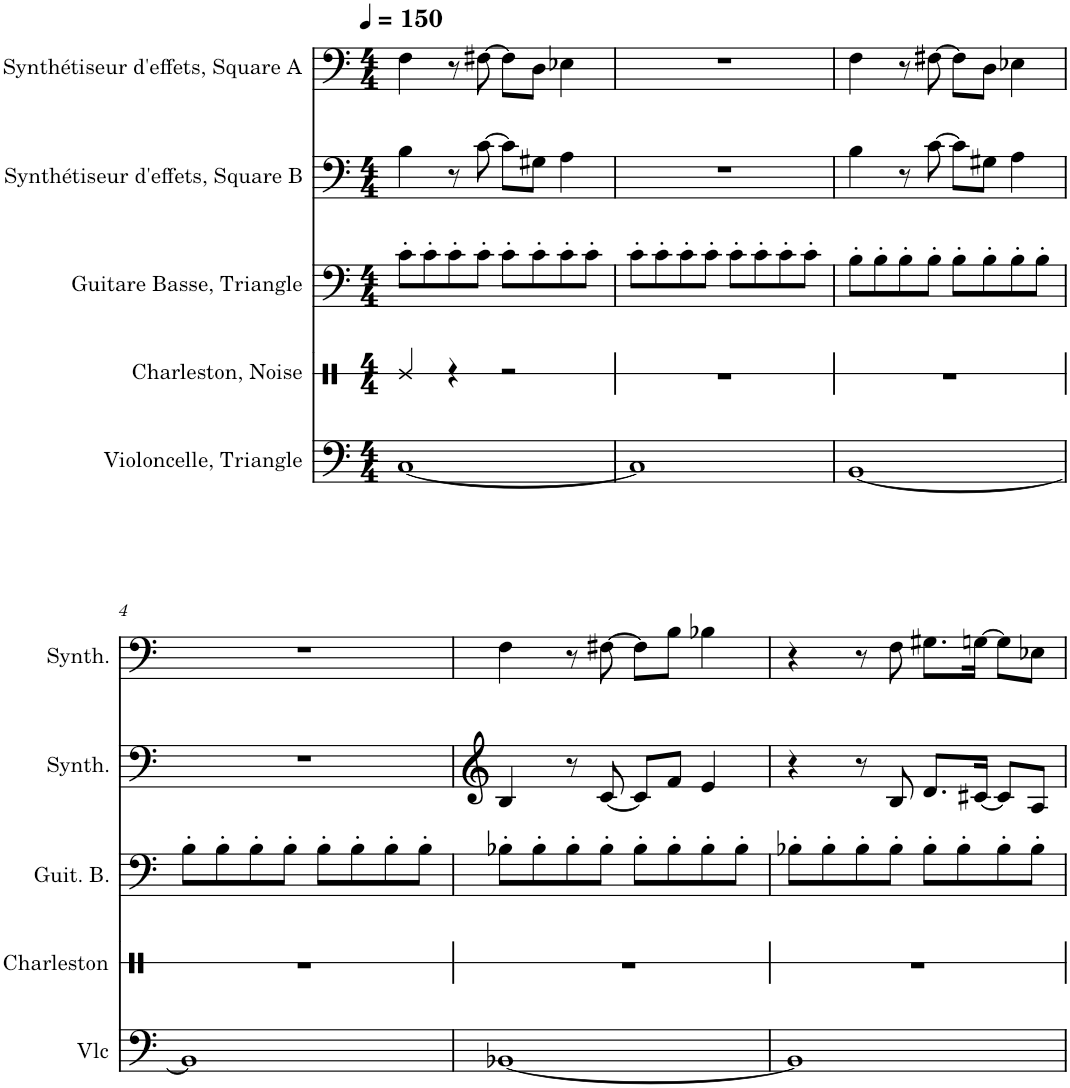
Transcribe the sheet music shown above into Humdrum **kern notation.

**kern	**kern	**kern	**kern	**kern
*part5	*part4	*part3	*part2	*part1
*staff5	*staff4	*staff3	*staff2	*staff1
*I"Violoncelle, Triangle	*I"Charleston, Noise	*I"Guitare Basse, Triangle	*I"Synthétiseur d'effets, Square B	*I"Synthétiseur d'effets, Square A
*I'Vlc	*I'Charleston	*I'Guit. B.	*I'Synth.	*I'Synth.
*	*stria1	*	*	*
*clefF4	*clefX	*clefF4	*clefF4	*clefF4
*	*	*Trd7c12	*	*
*k[]	*k[]	*k[]	*k[]	*k[]
*M4/4	*M4/4	*M4/4	*M4/4	*M4/4
*MM150	*MM150	*MM150	*MM150	*MM150
=1	=1	=1	=1	=1
[1C	4Re/	8c'\L	4B\	4F\
.	.	8c'\	.	.
.	4r	8c'\	8r	8r
.	.	8c'\J	[8c\	[8F#X\
.	2r	8c'\L	8c\L]	8F#\L]
.	.	8c'\	8G#X\J	8D\J
.	.	8c'\	4A\	4E-X\
.	.	8c'\J	.	.
=2	=2	=2	=2	=2
1C]	1r	8c'\L	1r	1r
.	.	8c'\	.	.
.	.	8c'\	.	.
.	.	8c'\J	.	.
.	.	8c'\L	.	.
.	.	8c'\	.	.
.	.	8c'\	.	.
.	.	8c'\J	.	.
=3	=3	=3	=3	=3
[1BB	1r	8B'\L	4B\	4F\
.	.	8B'\	.	.
.	.	8B'\	8r	8r
.	.	8B'\J	[8c\	[8F#X\
.	.	8B'\L	8c\L]	8F#\L]
.	.	8B'\	8G#X\J	8D\J
.	.	8B'\	4A\	4E-X\
.	.	8B'\J	.	.
!!LO:LB:g=z
=4	=4	=4	=4	=4
1BB]	1r	8B'\L	1r	1r
.	.	8B'\	.	.
.	.	8B'\	.	.
.	.	8B'\J	.	.
.	.	8B'\L	.	.
.	.	8B'\	.	.
.	.	8B'\	.	.
.	.	8B'\J	.	.
=5	=5	=5	=5	=5
[1BB-X	1r	8B-X'\L	4B/	4F\
.	.	8B-'\	.	.
.	.	8B-'\	8r	8r
.	.	8B-'\J	[8c/	[8F#X\
.	.	8B-'\L	8c/L]	8F#\L]
.	.	8B-'\	8f/J	8B\J
.	.	8B-'\	4e/	4B-X\
.	.	8B-'\J	.	.
=6	=6	=6	=6	=6
1BB-]	1r	8B-X'\L	4r	4r
.	.	8B-'\	.	.
.	.	8B-'\	8r	8r
.	.	8B-'\J	8B/	8F\
.	.	8B-'\L	8.d/L	8.G#X\L
.	.	8B-'\	.	.
.	.	.	[16c#X/Jk	[16Gn\Jk
.	.	8B-'\	8c#/L]	8G\L]
.	.	8B-'\J	8A/J	8E-X\J
=	=	=	=	=
*-	*-	*-	*-	*-
